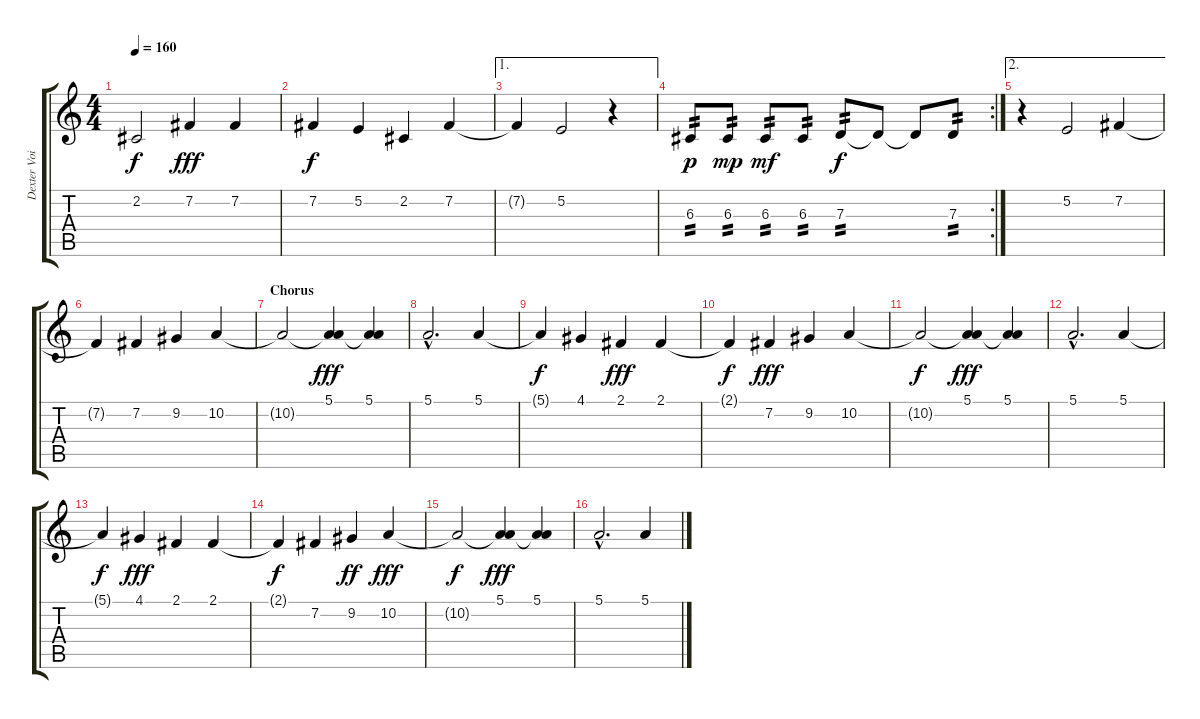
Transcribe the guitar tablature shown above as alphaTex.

\track ("Dexter Voice" "Dexter Voi") {instrument fx7echoes}
\staff {score tabs}
\tuning (E4 B3 G3 D3 A2 E2) {hide}
\ts (4 4)
\tempo 160
\clef g2
\ks c
2.2{t}.2{dy f} 7.2.4{dy fff} 7.2.4 |
7.2.4{dy f} 5.2.4 2.2.4 7.2.4 |
\ae 1
7.2{t}.4 5.2.2 r.4 |
\rc 2
6.3.8{tp 2 dy p instrument pad4choir} 6.3.8{tp 2 dy mp} 6.3.8{tp 2 dy mf} 6.3.8{tp 2} 7.3.8{tp 2 dy f} 7.3{t}.8 7.3{t}.8 7.3.8{tp 2} |
\ae 2
r.4 5.2.2 7.2.4 |
7.2{t}.4 7.2.4 9.2.4 10.2.4 |
\section ("" "Chorus")
10.2{t}.2 (5.1 10.2{t}).4{dy fff} (5.1 10.2{t}).4 |
5.1{hac}.2{d} 5.1.4 |
5.1{t}.4{dy f} 4.1.4 2.1.4{dy fff} 2.1.4 |
2.1{t}.4{dy f} 7.2.4{dy fff} 9.2.4 10.2.4 |
10.2{t}.2{dy f} (5.1 10.2{t}).4{dy fff} (5.1 10.2{t}).4 |
5.1{hac}.2{d} 5.1.4 |
5.1{t}.4{dy f} 4.1.4{dy fff} 2.1.4 2.1.4 |
2.1{t}.4{dy f} 7.2.4 9.2.4{dy ff} 10.2.4{dy fff} |
10.2{t}.2{dy f} (5.1 10.2{t}).4{dy fff} (5.1 10.2{t}).4 |
5.1{hac}.2{d} 5.1.4
